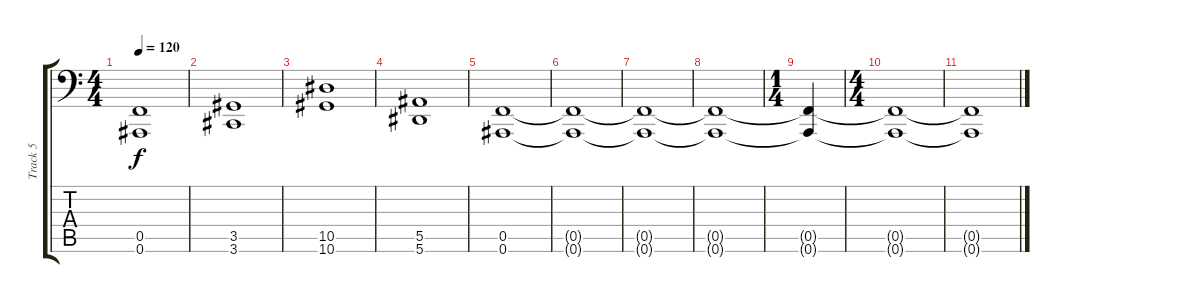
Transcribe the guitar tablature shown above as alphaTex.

\track ("Track 5" "Track 5") {instrument cello}
\staff {score tabs}
\tuning (C4 G3 Eb3 Bb2 F2 Bb1) {hide}
\ts (4 4)
\tempo 120
\clef f4
\ks c
(0.5 0.6).1{dy f} |
(3.5 3.6).1 |
(10.5 10.6).1 |
(5.5 5.6).1 |
(0.5 0.6).1 |
(0.5{t} 0.6{t}).1 |
(0.5{t} 0.6{t}).1 |
(0.5{t} 0.6{t}).1 |
\ts (1 4)
(0.5{t} 0.6{t}).4 |
\ts (4 4)
(0.5{t} 0.6{t}).1 |
(0.5{t} 0.6{t}).1
